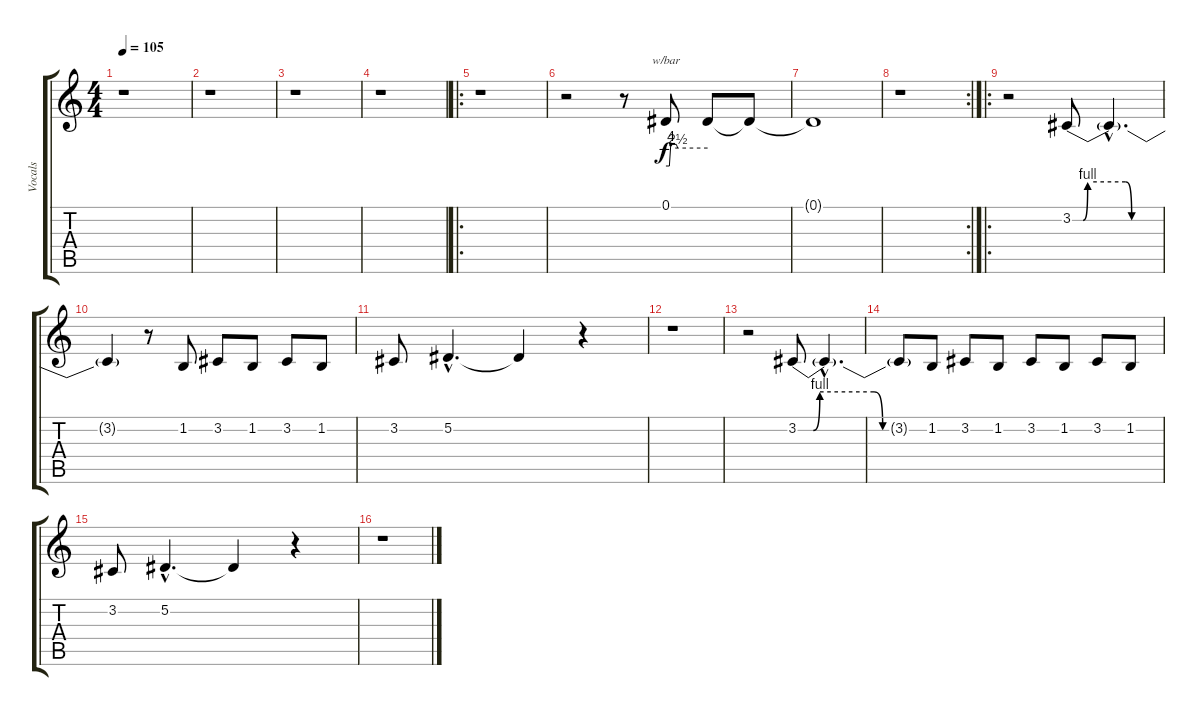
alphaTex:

\track ("Vocals" "Vocals") {instrument choiraahs}
\staff {score tabs}
\tuning (Eb4 Bb3 Gb3 Db3 Ab2 Eb2) {hide}
\ts (4 4)
\tempo 105
\clef g2
\ks c
r.1{dy f instrument choiraahs} |
r.1 |
r.1 |
r.1 |
\ro
r.1 |
r.2 r.8 0.1.8{tbe (custom default 0 0 5 0 7 16 15 16 17 10 60 10) instrument synthvoice} 0.1{t}.8 0.1{t}.8 |
0.1{t}.1 |
\rc 2
r.1 |
\ro
r.2 3.2{be (custom 0 0 7 0 10 4 35 4 39 0 60 0)}.8{instrument choiraahs} 3.2{hac t}.4{d} |
3.2{t}.4 r.8 1.2.8 3.2.8 1.2.8 3.2.8 1.2.8 |
3.2.8 5.2{hac}.4{d} 5.2{t}.4 r.4 |
r.1 |
r.2 3.2{be (custom 0 0 7 0 10 4 35 4 39 0 60 0)}.8 3.2{hac t}.4{d} |
3.2{t}.8 1.2.8 3.2.8 1.2.8 3.2.8 1.2.8 3.2.8 1.2.8 |
3.2.8 5.2{hac}.4{d} 5.2{t}.4 r.4 |
r.1
